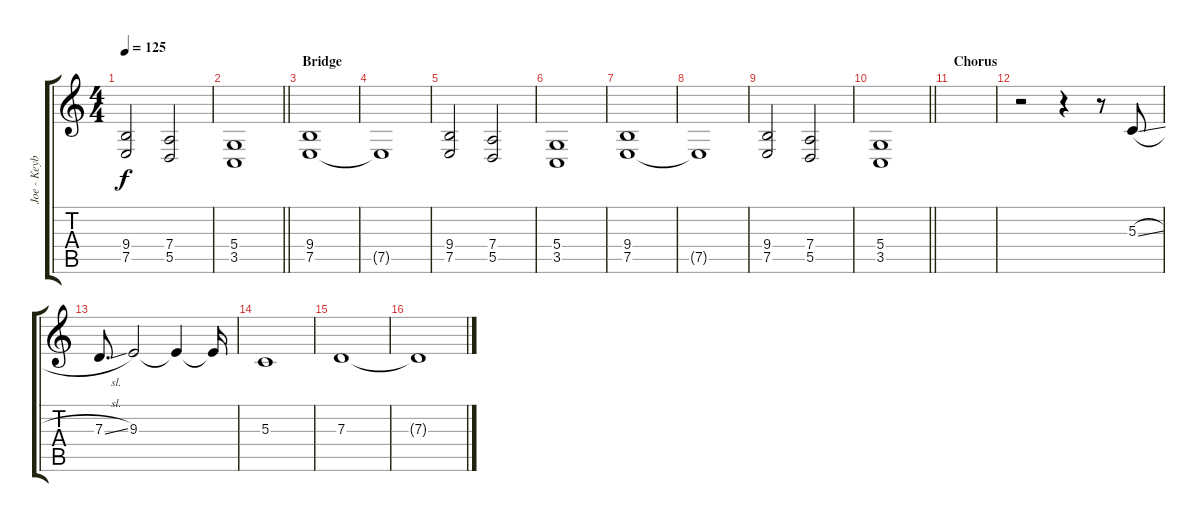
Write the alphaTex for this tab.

\track ("Joe - Keyboards" "Joe - Keyb") {instrument pad2warm}
\staff {score tabs}
\tuning (E4 B3 G3 D3 A2 E2) {hide}
\ts (4 4)
\tempo 125
\clef g2
\ks c
(9.4 7.5).2{dy f} (7.4 5.5).2 |
\barLineRight lightlight
(5.4 3.5).1 |
\section ("" "Bridge")
(9.4 7.5).1 |
7.5{t}.1 |
(9.4 7.5).2 (7.4 5.5).2 |
(5.4 3.5).1 |
(9.4 7.5).1 |
7.5{t}.1 |
(9.4 7.5).2 (7.4 5.5).2 |
\barLineRight lightlight
(5.4 3.5).1 |
\section ("" "Chorus")
|
r.2 r.4 r.8 5.3{sl}.8 |
7.3{sl}.8{d} 9.3.2 9.3{t}.4 9.3{t}.16 |
5.3.1 |
7.3.1 |
7.3{t}.1
